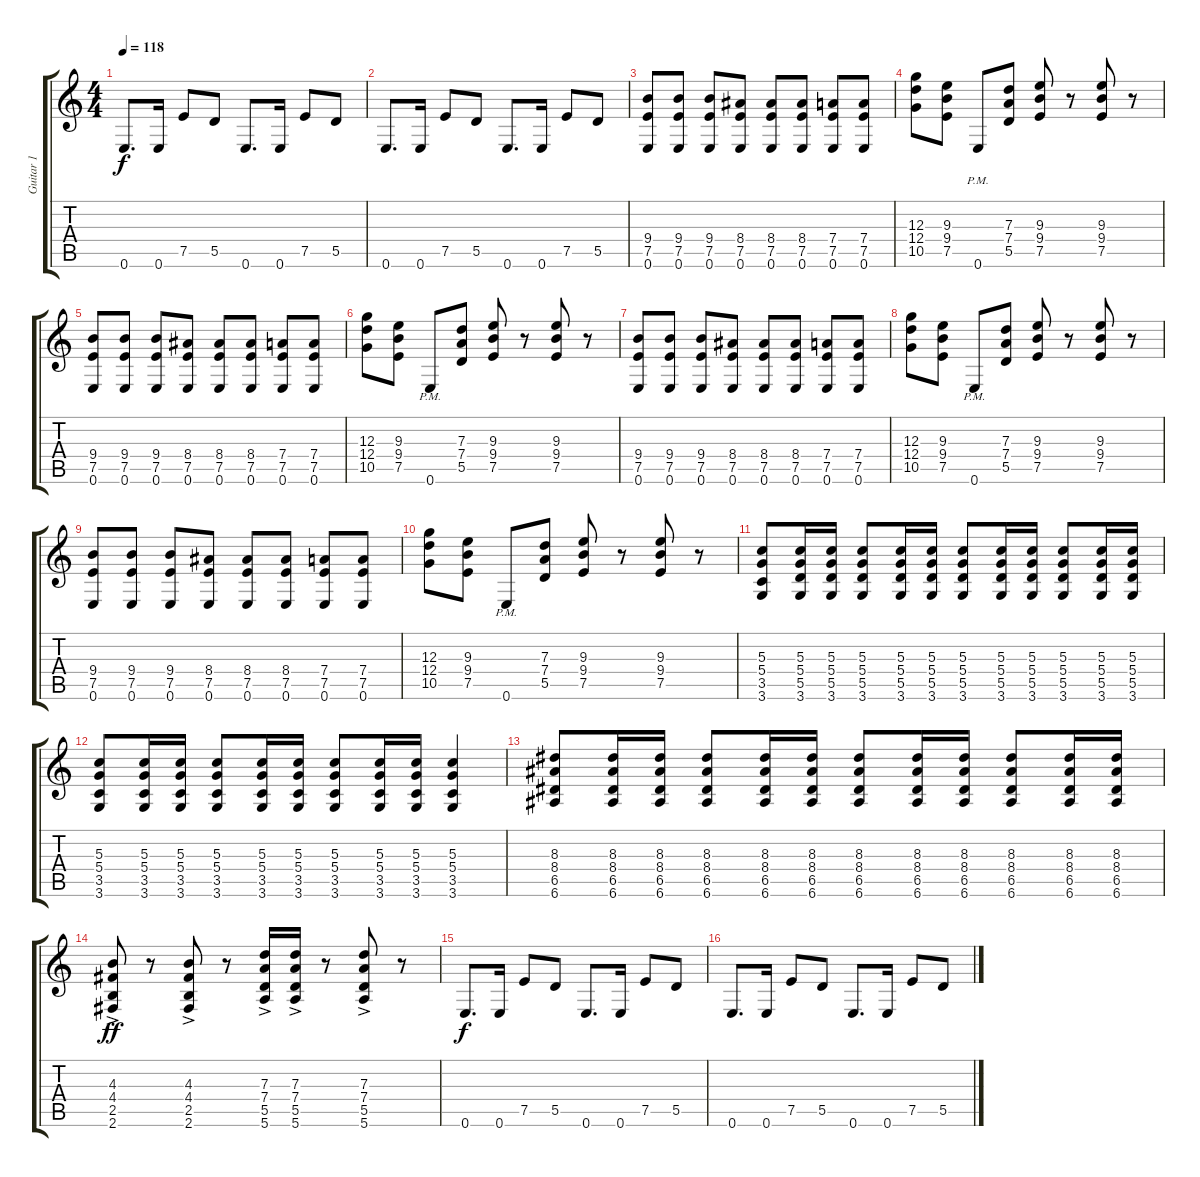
\track ("Guitar 1" "Guitar 1") {instrument distortionguitar}
\staff {score tabs}
\tuning (E4 B3 G3 D3 A2 E2) {hide}
\ts (4 4)
\tempo 118
\clef g2
\ks c
0.6.8{d dy f} 0.6.16 7.5.8 5.5.8 0.6.8{d} 0.6.16 7.5.8 5.5.8 |
0.6.8{d} 0.6.16 7.5.8 5.5.8 0.6.8{d} 0.6.16 7.5.8 5.5.8 |
(9.4 7.5 0.6).8 (9.4 7.5 0.6).8 (9.4 7.5 0.6).8 (8.4 7.5 0.6).8 (8.4 7.5 0.6).8 (8.4 7.5 0.6).8 (7.4 7.5 0.6).8 (7.4 7.5 0.6).8 |
(12.3 12.4 10.5).8 (9.3 9.4 7.5).8 0.6{pm}.8 (7.3 7.4 5.5).8 (9.3 9.4 7.5).8 r.8 (9.3 9.4 7.5).8 r.8 |
(9.4 7.5 0.6).8 (9.4 7.5 0.6).8 (9.4 7.5 0.6).8 (8.4 7.5 0.6).8 (8.4 7.5 0.6).8 (8.4 7.5 0.6).8 (7.4 7.5 0.6).8 (7.4 7.5 0.6).8 |
(12.3 12.4 10.5).8 (9.3 9.4 7.5).8 0.6{pm}.8 (7.3 7.4 5.5).8 (9.3 9.4 7.5).8 r.8 (9.3 9.4 7.5).8 r.8 |
(9.4 7.5 0.6).8 (9.4 7.5 0.6).8 (9.4 7.5 0.6).8 (8.4 7.5 0.6).8 (8.4 7.5 0.6).8 (8.4 7.5 0.6).8 (7.4 7.5 0.6).8 (7.4 7.5 0.6).8 |
(12.3 12.4 10.5).8 (9.3 9.4 7.5).8 0.6{pm}.8 (7.3 7.4 5.5).8 (9.3 9.4 7.5).8 r.8 (9.3 9.4 7.5).8 r.8 |
(9.4 7.5 0.6).8 (9.4 7.5 0.6).8 (9.4 7.5 0.6).8 (8.4 7.5 0.6).8 (8.4 7.5 0.6).8 (8.4 7.5 0.6).8 (7.4 7.5 0.6).8 (7.4 7.5 0.6).8 |
(12.3 12.4 10.5).8 (9.3 9.4 7.5).8 0.6{pm}.8 (7.3 7.4 5.5).8 (9.3 9.4 7.5).8 r.8 (9.3 9.4 7.5).8 r.8 |
(5.3 5.4 3.5 3.6).8 (5.3 5.4 5.5 3.6).16 (5.3 5.4 5.5 3.6).16 (5.3 5.4 5.5 3.6).8 (5.3 5.4 5.5 3.6).16 (5.3 5.4 5.5 3.6).16 (5.3 5.4 5.5 3.6).8 (5.3 5.4 5.5 3.6).16 (5.3 5.4 5.5 3.6).16 (5.3 5.4 5.5 3.6).8 (5.3 5.4 5.5 3.6).16 (5.3 5.4 5.5 3.6).16 |
(5.3 5.4 3.5 3.6).8 (5.3 5.4 3.5 3.6).16 (5.3 5.4 3.5 3.6).16 (5.3 5.4 3.5 3.6).8 (5.3 5.4 3.5 3.6).16 (5.3 5.4 3.5 3.6).16 (5.3 5.4 3.5 3.6).8 (5.3 5.4 3.5 3.6).16 (5.3 5.4 3.5 3.6).16 (5.3 5.4 3.5 3.6).4 |
(8.3 8.4 6.5 6.6).8 (8.3 8.4 6.5 6.6).16 (8.3 8.4 6.5 6.6).16 (8.3 8.4 6.5 6.6).8 (8.3 8.4 6.5 6.6).16 (8.3 8.4 6.5 6.6).16 (8.3 8.4 6.5 6.6).8 (8.3 8.4 6.5 6.6).16 (8.3 8.4 6.5 6.6).16 (8.3 8.4 6.5 6.6).8 (8.3 8.4 6.5 6.6).16 (8.3 8.4 6.5 6.6).16 |
(4.3{ac} 4.4{ac} 2.5{ac} 2.6{ac}).8{dy ff} r.8 (4.3{ac} 4.4{ac} 2.5{ac} 2.6{ac}).8 r.8 (7.3{ac} 7.4{ac} 5.5{ac} 5.6{ac}).16 (7.3{ac} 7.4{ac} 5.5{ac} 5.6{ac}).16 r.8 (7.3{ac} 7.4{ac} 5.5{ac} 5.6{ac}).8 r.8 |
0.6.8{d dy f} 0.6.16 7.5.8 5.5.8 0.6.8{d} 0.6.16 7.5.8 5.5.8 |
0.6.8{d} 0.6.16 7.5.8 5.5.8 0.6.8{d} 0.6.16 7.5.8 5.5.8
